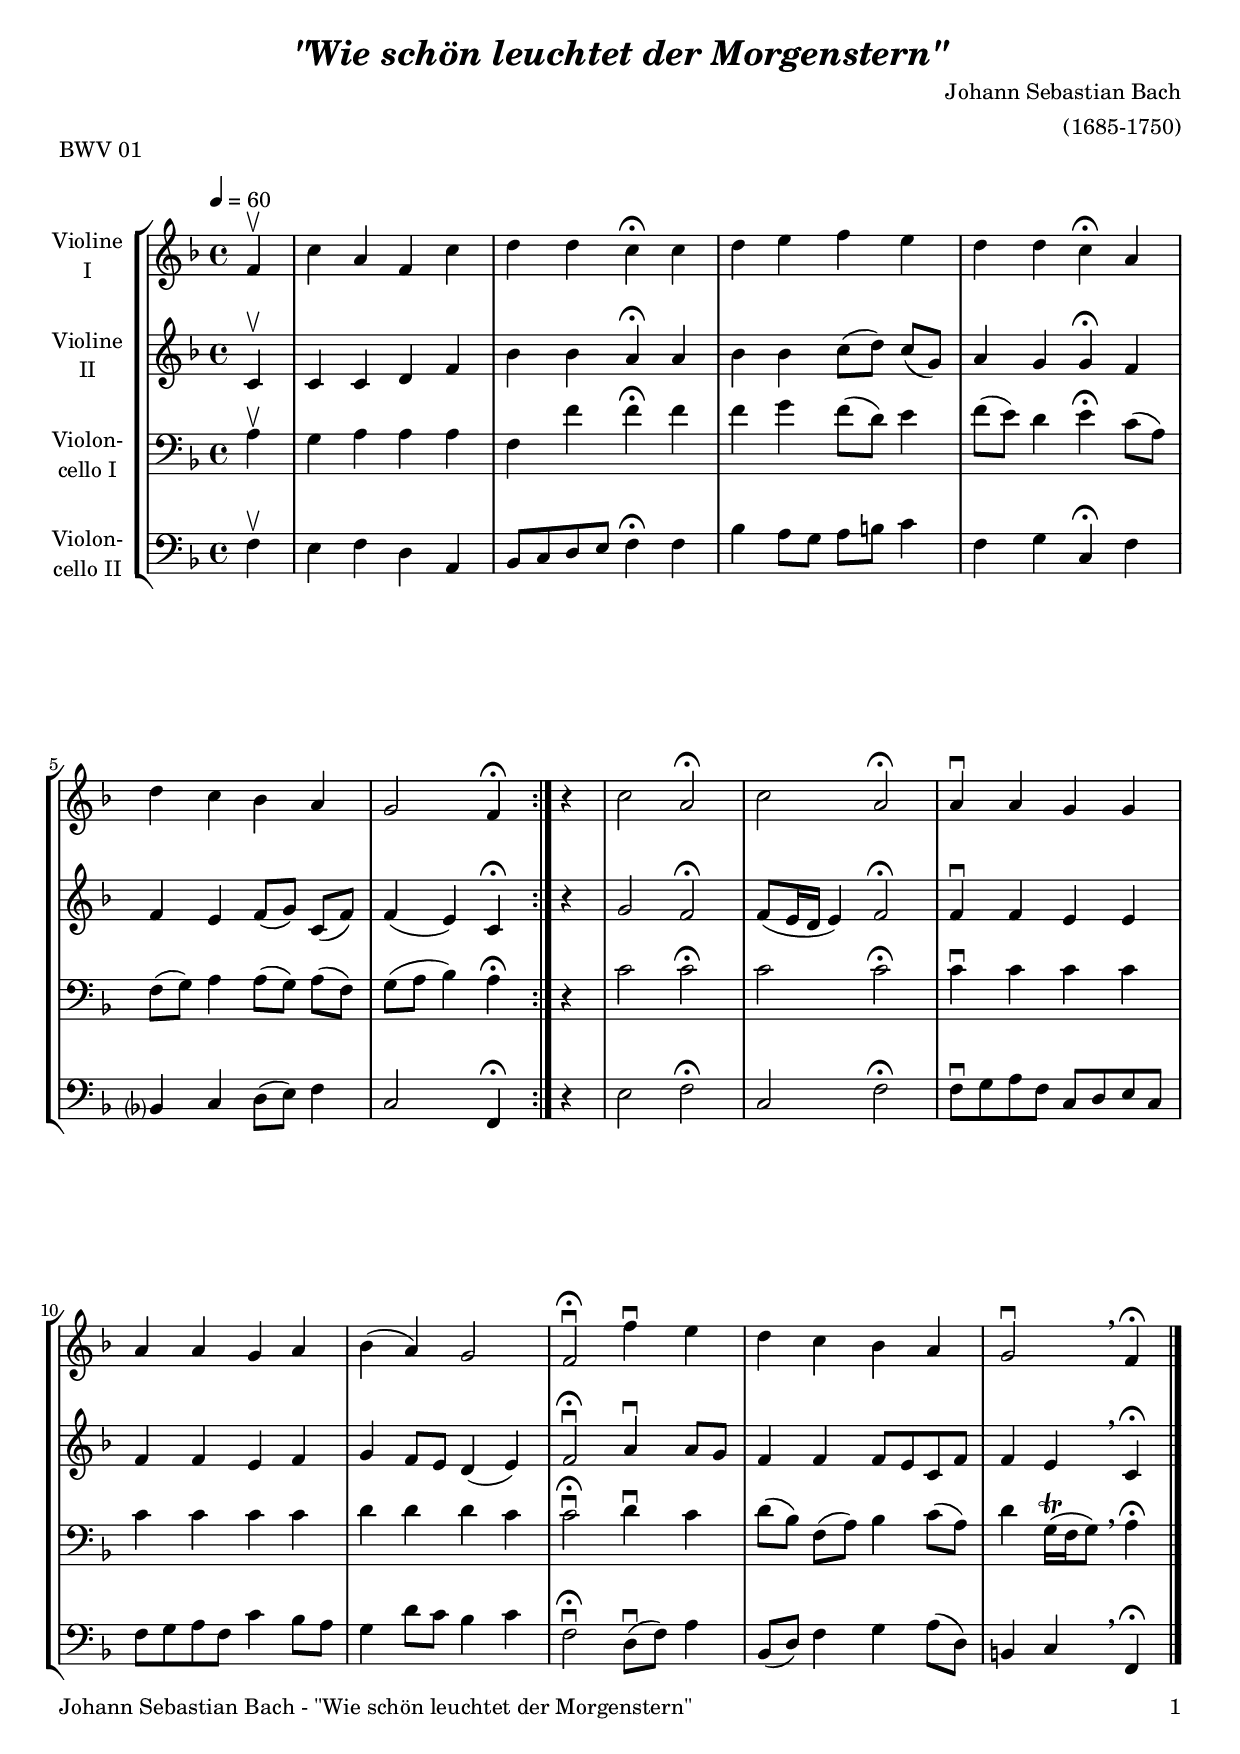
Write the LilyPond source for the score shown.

\version "2.24.4"
\include "deutsch.ly"
  
#(set-global-staff-size 19)

\header {
  title     = \markup \bold \italic "\"Wie schön leuchtet der Morgenstern\""
  composer  = "Johann Sebastian Bach"
  arranger  = "(1685-1750)"
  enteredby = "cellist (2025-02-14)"
  piece     = "BWV 01"
}

voiceconsts = {
  \key f \major
  \time 4/4
  \clef "treble"
%  \numericTimeSignature
  \compressEmptyMeasures
% Set default beaming for all staves
  \set Timing.beamExceptions = #'()
  \set Timing.baseMoment     = #(ly:make-moment 1 4)
  \set Timing.beatStructure  = #'(1 1 1 1)
  \tempo 4=60
}

mivl = "violin"
miva = "viola"
mivc = "cello"

rit = \mark \markup \box \italic "rit."

va = \relative c' {
  \voiceconsts

  \repeat volta 2 {
    \partial 4 f4\upbow
    c' a f c'
    d d c\fermata c
    d e f e
    d d c\fermata a
    d c b a

    g2 f4\fermata
  }
  r
  c'2 a\fermata
  c a\fermata
  a4\downbow a g g
  a a g a
  b( a) g2

  f\downbow\fermata f'4\downbow e
  d c b a
  \partial 2. g2\downbow \breathe f4\fermata \bar "|."
}

vb = \relative c' {
  \voiceconsts

  \repeat volta 2 {
    \partial 4 c4\upbow
    c c d f
    b b a\fermata a
    b b c8( d) c( g)
    a4 g g\fermata f
    f e f8( g) c,( f)

    f4( e) c\fermata
  }
  r
  g'2 f\fermata
  f8( e16 d e4) f2\fermata
  f4\downbow f e e
  f f e f
  g f8 e d4( e)

  f2\downbow\fermata a4\downbow a8 g
  f4 f f8[ e c f]
  \partial 2. f4 e \breathe c\fermata \bar "|."
}

vc = \relative c' {
  \voiceconsts
  \clef "bass"
  
  \repeat volta 2 {
    \partial 4 a4\upbow
    g a a a
    f f' f\fermata f
    f g f8( d) e4
    f8( e) d4 e\fermata c8( a)
    f( g) a4 a8( g) a( f)

    g( a b4) a\fermata
  }
  r
  c2 c\fermata
  c c\fermata
  c4\downbow c c c
  c c c c
  d d d c

  c2\downbow\fermata d4\downbow c
  d8( b) f( a) b4 c8( a)
  \partial 2. d4 g,16(\trill f g8) \breathe a4\fermata \bar "|."
}

vd = \relative c {
  \voiceconsts
  \clef "bass"
  
  \repeat volta 2 {
    \partial 4 f4\upbow
    e f d a
    b8[ c d e] f4\fermata f
    b a8 g a h c4
    f, g c,\fermata f
    b,? c d8( e) f4

    c2 f,4\fermata
  }
  r
  e'2 f\fermata
  c f\fermata
  f8[\downbow g a f] c[ d e c]
  f[ g a f] c'4 b8 a
  g4 d'8 c b4 c

  f,2\downbow\fermata d8(\downbow f) a4
  b,8( d) f4 g a8( d,)
  \partial 2. h4 c \breathe f,\fermata \bar "|."
}


music = \new StaffGroup <<
      \new Staff {
	\set Staff.midiInstrument = \mivl
	\set Staff.instrumentName = \markup \center-column { "Violine" "I" }
	\transpose f f { \va }
      }

      \new Staff {
	\set Staff.midiInstrument = \mivl
	\set Staff.instrumentName = \markup \center-column { "Violine" "II" }
	\transpose f f { \vb }
      }

      \new Staff {
	\set Staff.midiInstrument = \mivc
	\set Staff.instrumentName = \markup \center-column { "Violon-" "cello I" }
	\transpose f f { \vc }
      }

      \new Staff {
	\set Staff.midiInstrument = \mivc
	\set Staff.instrumentName = \markup \center-column { "Violon-" "cello II" }
	\transpose f f { \vd }
      }
>>

\book {
  \paper {
    print-page-number = ##t
    print-first-page-number = ##t
    ragged-last-bottom = ##f
    oddHeaderMarkup = \markup \null
    evenHeaderMarkup = \markup \null
    oddFooterMarkup = \markup {
      \fill-line {
        \if \should-print-page-number
        "Johann Sebastian Bach - \"Wie schön leuchtet der Morgenstern\"" \fromproperty #'page:page-number-string
      }
    }
    evenFooterMarkup = \oddFooterMarkup
  } \score {
    \music
    \layout {}
  }

  \score {
    \unfoldRepeats \music

    \midi {
      \context {
        \Score
      }
    }
  }
}
